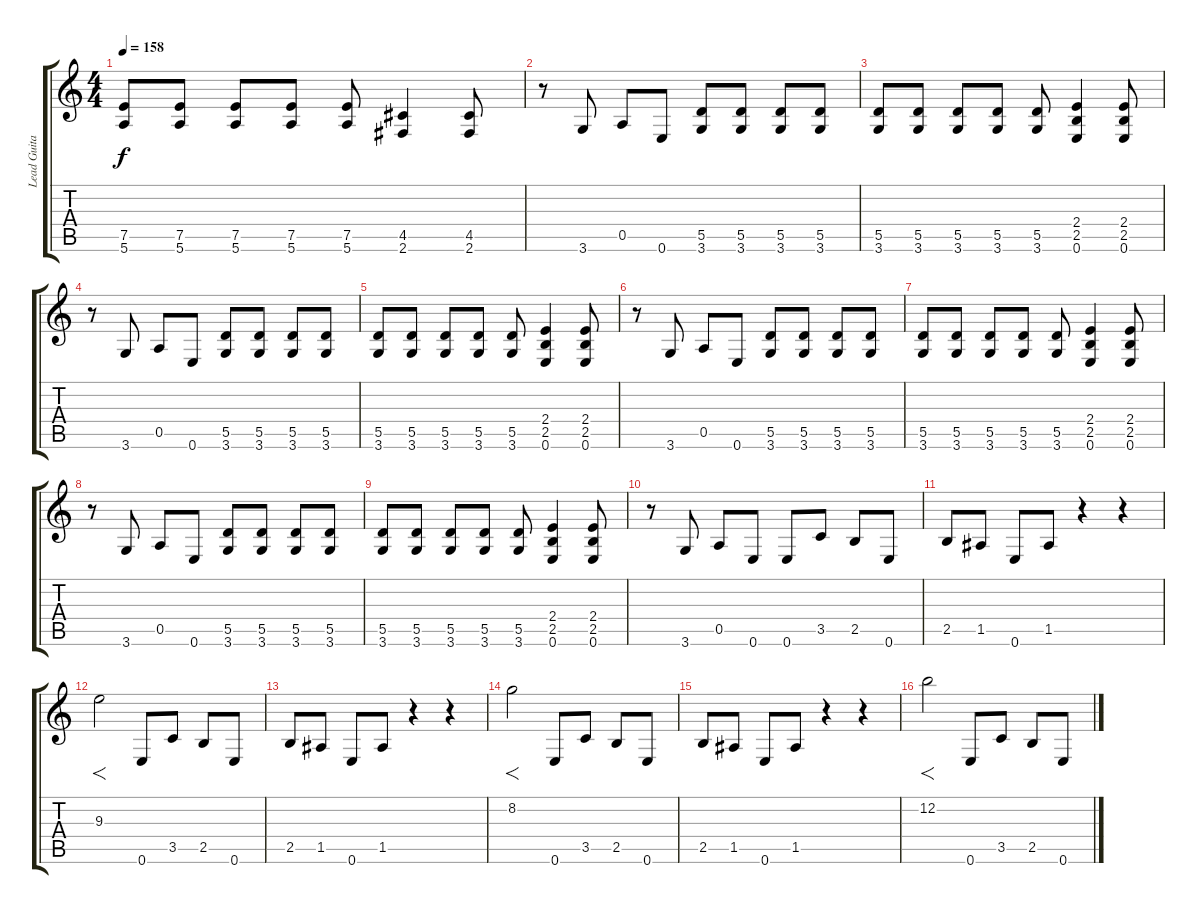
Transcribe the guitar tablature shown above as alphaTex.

\track ("Lead Guitar (Suzi)" "Lead Guita") {instrument distortionguitar}
\staff {score tabs}
\tuning (E4 B3 G3 D3 A2 E2) {hide}
\ts (4 4)
\tempo 158
\clef g2
\ks c
(7.5 5.6).8{dy f} (7.5 5.6).8 (7.5 5.6).8 (7.5 5.6).8 (7.5 5.6).8 (4.5 2.6).4 (4.5 2.6).8 |
r.8 3.6.8 0.5.8 0.6.8 (5.5 3.6).8 (5.5 3.6).8 (5.5 3.6).8 (5.5 3.6).8 |
(5.5 3.6).8 (5.5 3.6).8 (5.5 3.6).8 (5.5 3.6).8 (5.5 3.6).8 (2.4 2.5 0.6).4 (2.4 2.5 0.6).8 |
r.8 3.6.8 0.5.8 0.6.8 (5.5 3.6).8 (5.5 3.6).8 (5.5 3.6).8 (5.5 3.6).8 |
(5.5 3.6).8 (5.5 3.6).8 (5.5 3.6).8 (5.5 3.6).8 (5.5 3.6).8 (2.4 2.5 0.6).4 (2.4 2.5 0.6).8 |
r.8 3.6.8 0.5.8 0.6.8 (5.5 3.6).8 (5.5 3.6).8 (5.5 3.6).8 (5.5 3.6).8 |
(5.5 3.6).8 (5.5 3.6).8 (5.5 3.6).8 (5.5 3.6).8 (5.5 3.6).8 (2.4 2.5 0.6).4 (2.4 2.5 0.6).8 |
r.8 3.6.8 0.5.8 0.6.8 (5.5 3.6).8 (5.5 3.6).8 (5.5 3.6).8 (5.5 3.6).8 |
(5.5 3.6).8 (5.5 3.6).8 (5.5 3.6).8 (5.5 3.6).8 (5.5 3.6).8 (2.4 2.5 0.6).4 (2.4 2.5 0.6).8 |
r.8 3.6.8 0.5.8 0.6.8 0.6.8 3.5.8 2.5.8 0.6.8 |
2.5.8 1.5.8 0.6.8 1.5.8 r.4 r.4 |
9.3.2{f} 0.6.8 3.5.8 2.5.8 0.6.8 |
2.5.8 1.5.8 0.6.8 1.5.8 r.4 r.4 |
8.2.2{f} 0.6.8 3.5.8 2.5.8 0.6.8 |
2.5.8 1.5.8 0.6.8 1.5.8 r.4 r.4 |
12.2.2{f} 0.6.8 3.5.8 2.5.8 0.6.8
